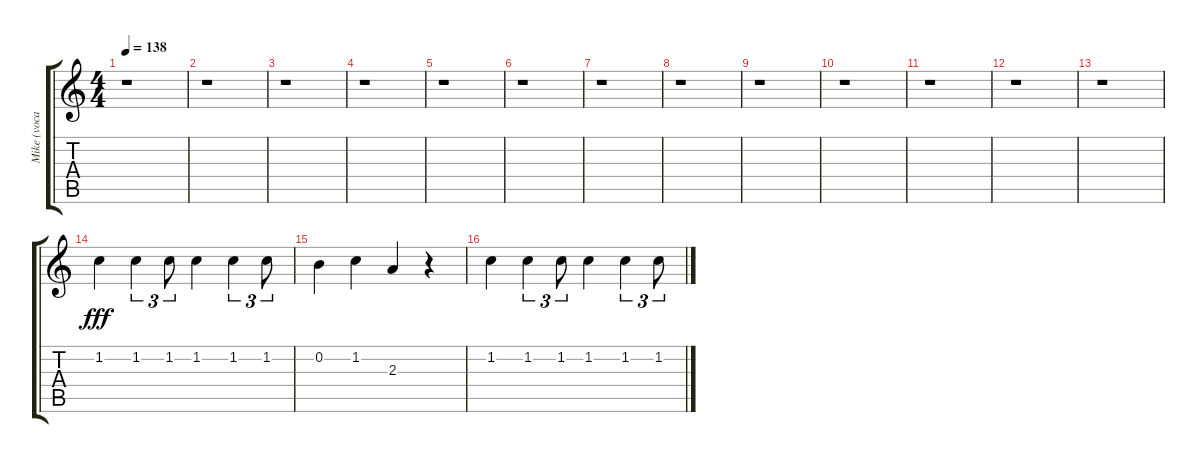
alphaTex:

\track ("Mike (vocals)" "Mike (voca") {instrument electricguitarjazz}
\staff {score tabs}
\tuning (E4 B3 G3 D3 A2 E2) {hide}
\ts (4 4)
\tempo 138
\clef g2
\ks c
r.1{dy fff} |
r.1 |
r.1 |
r.1 |
r.1 |
r.1 |
r.1 |
r.1 |
r.1 |
r.1 |
r.1 |
r.1 |
r.1 |
1.2.4 1.2.4{tu (3 2)} 1.2.8{tu (3 2)} 1.2.4 1.2.4{tu (3 2)} 1.2.8{tu (3 2)} |
0.2.4 1.2.4 2.3.4 r.4 |
1.2.4 1.2.4{tu (3 2)} 1.2.8{tu (3 2)} 1.2.4 1.2.4{tu (3 2)} 1.2.8{tu (3 2)}
